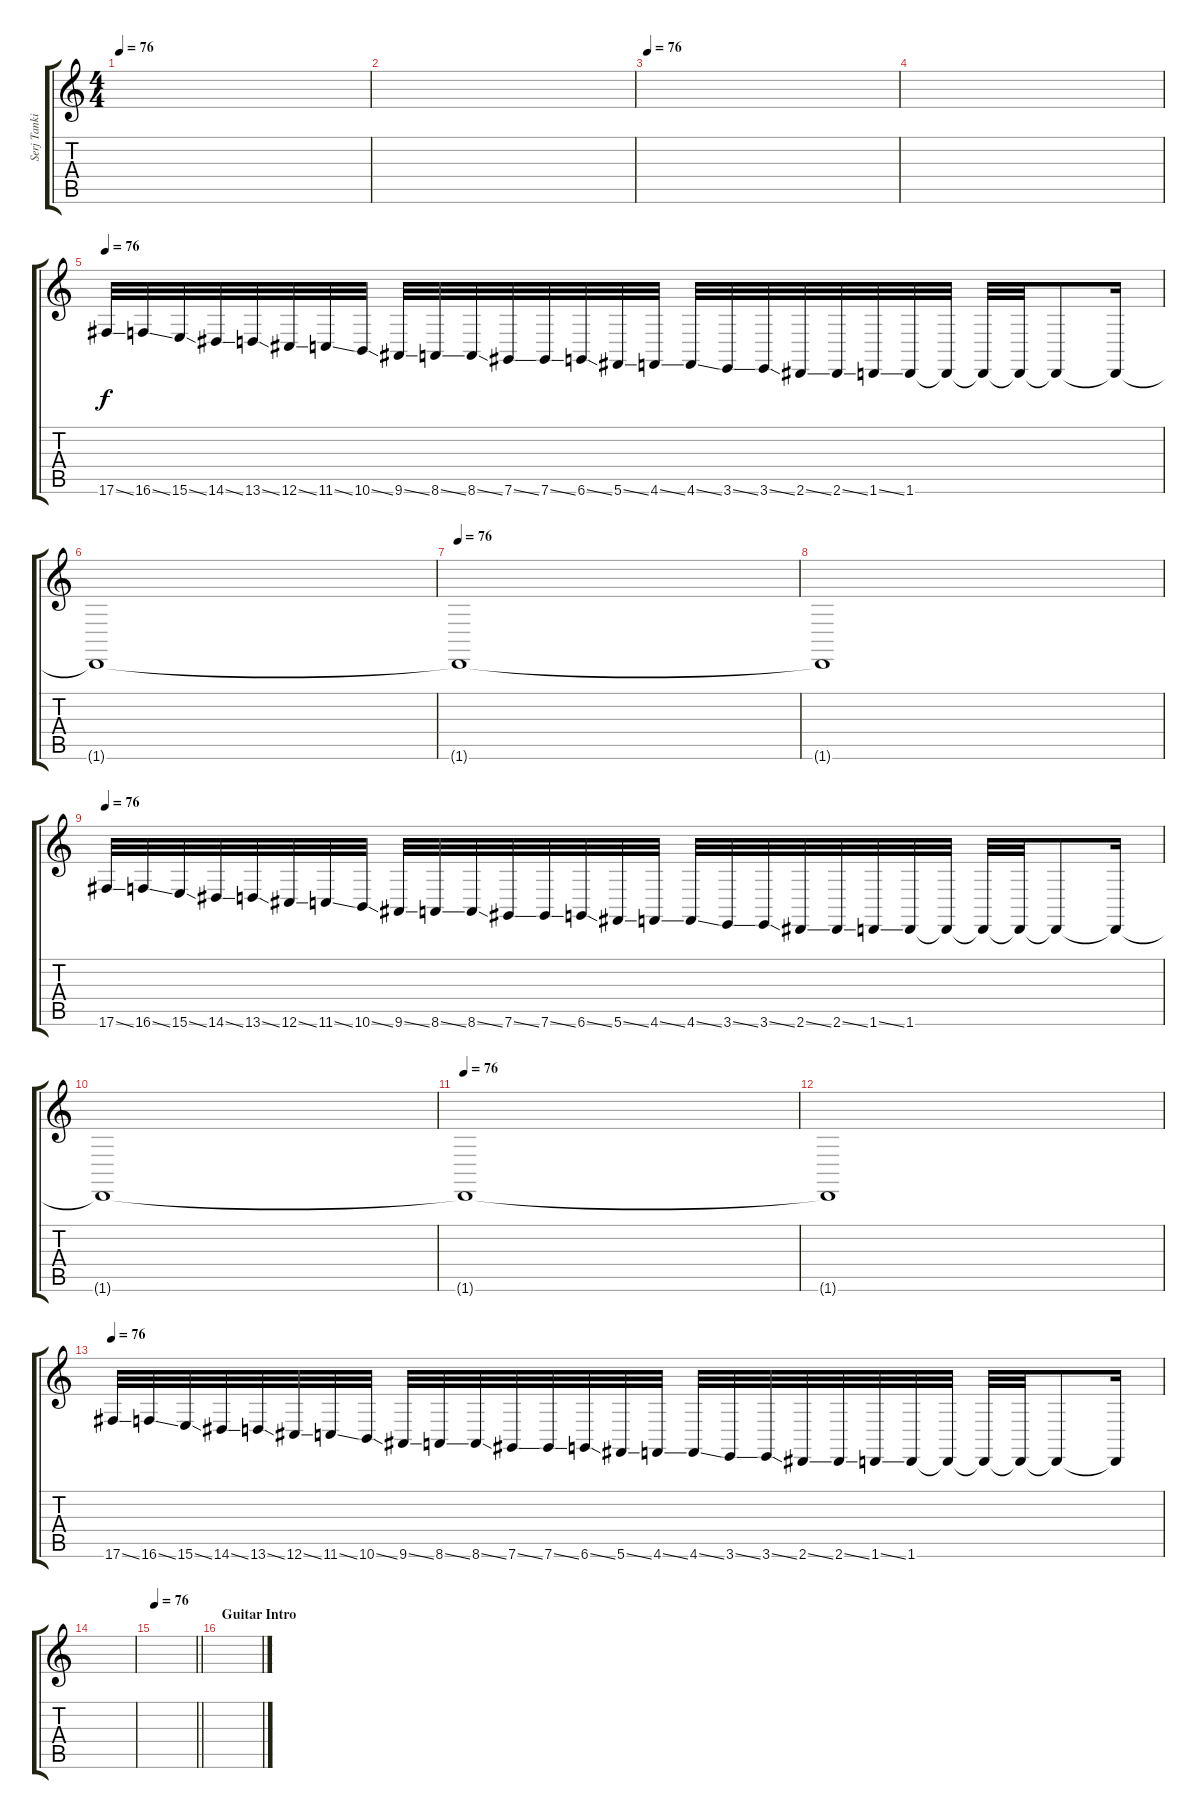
\track ("Serj Tankian" "Serj Tanki") {instrument synthbrass1}
\staff {score tabs}
\tuning (Eb4 Bb3 Gb3 Db3 Ab2 Db2) {hide}
\ts (4 4)
\tempo 76
\clef g2
\ks c
|
|
\tempo 76
|
|
\tempo 76
17.6{ss}.32{volume 14} 16.6{ss}.32 15.6{ss}.32 14.6{ss}.32 13.6{ss}.32 12.6{ss}.32 11.6{ss}.32 10.6{ss}.32 9.6{ss}.32 8.6{ss}.32 8.6{ss}.32 7.6{ss}.32 7.6{ss}.32 6.6{ss}.32 5.6{ss}.32 4.6{ss}.32 4.6{ss}.32 3.6{ss}.32 3.6{ss}.32 2.6{ss}.32 2.6{ss}.32 1.6{ss}.32 1.6.32 1.6{t}.32 1.6{t}.32 1.6{t}.32 1.6{t}.8 1.6{t}.16 |
1.6{t}.1 |
\tempo 76
1.6{t}.1 |
1.6{t}.1 |
\tempo 76
17.6{ss}.32{volume 14} 16.6{ss}.32 15.6{ss}.32 14.6{ss}.32 13.6{ss}.32 12.6{ss}.32 11.6{ss}.32 10.6{ss}.32 9.6{ss}.32 8.6{ss}.32 8.6{ss}.32 7.6{ss}.32 7.6{ss}.32 6.6{ss}.32 5.6{ss}.32 4.6{ss}.32 4.6{ss}.32 3.6{ss}.32 3.6{ss}.32 2.6{ss}.32 2.6{ss}.32 1.6{ss}.32 1.6.32 1.6{t}.32 1.6{t}.32 1.6{t}.32 1.6{t}.8 1.6{t}.16 |
1.6{t}.1 |
\tempo 76
1.6{t}.1 |
1.6{t}.1 |
\tempo 76
17.6{ss}.32{volume 14} 16.6{ss}.32 15.6{ss}.32 14.6{ss}.32 13.6{ss}.32 12.6{ss}.32 11.6{ss}.32 10.6{ss}.32 9.6{ss}.32 8.6{ss}.32 8.6{ss}.32 7.6{ss}.32 7.6{ss}.32 6.6{ss}.32 5.6{ss}.32 4.6{ss}.32 4.6{ss}.32 3.6{ss}.32 3.6{ss}.32 2.6{ss}.32 2.6{ss}.32 1.6{ss}.32 1.6.32 1.6{t}.32 1.6{t}.32 1.6{t}.32 1.6{t}.8 1.6{t}.16 |
|
\tempo 76
\barLineRight lightlight
|
\section ("" "Guitar Intro")
